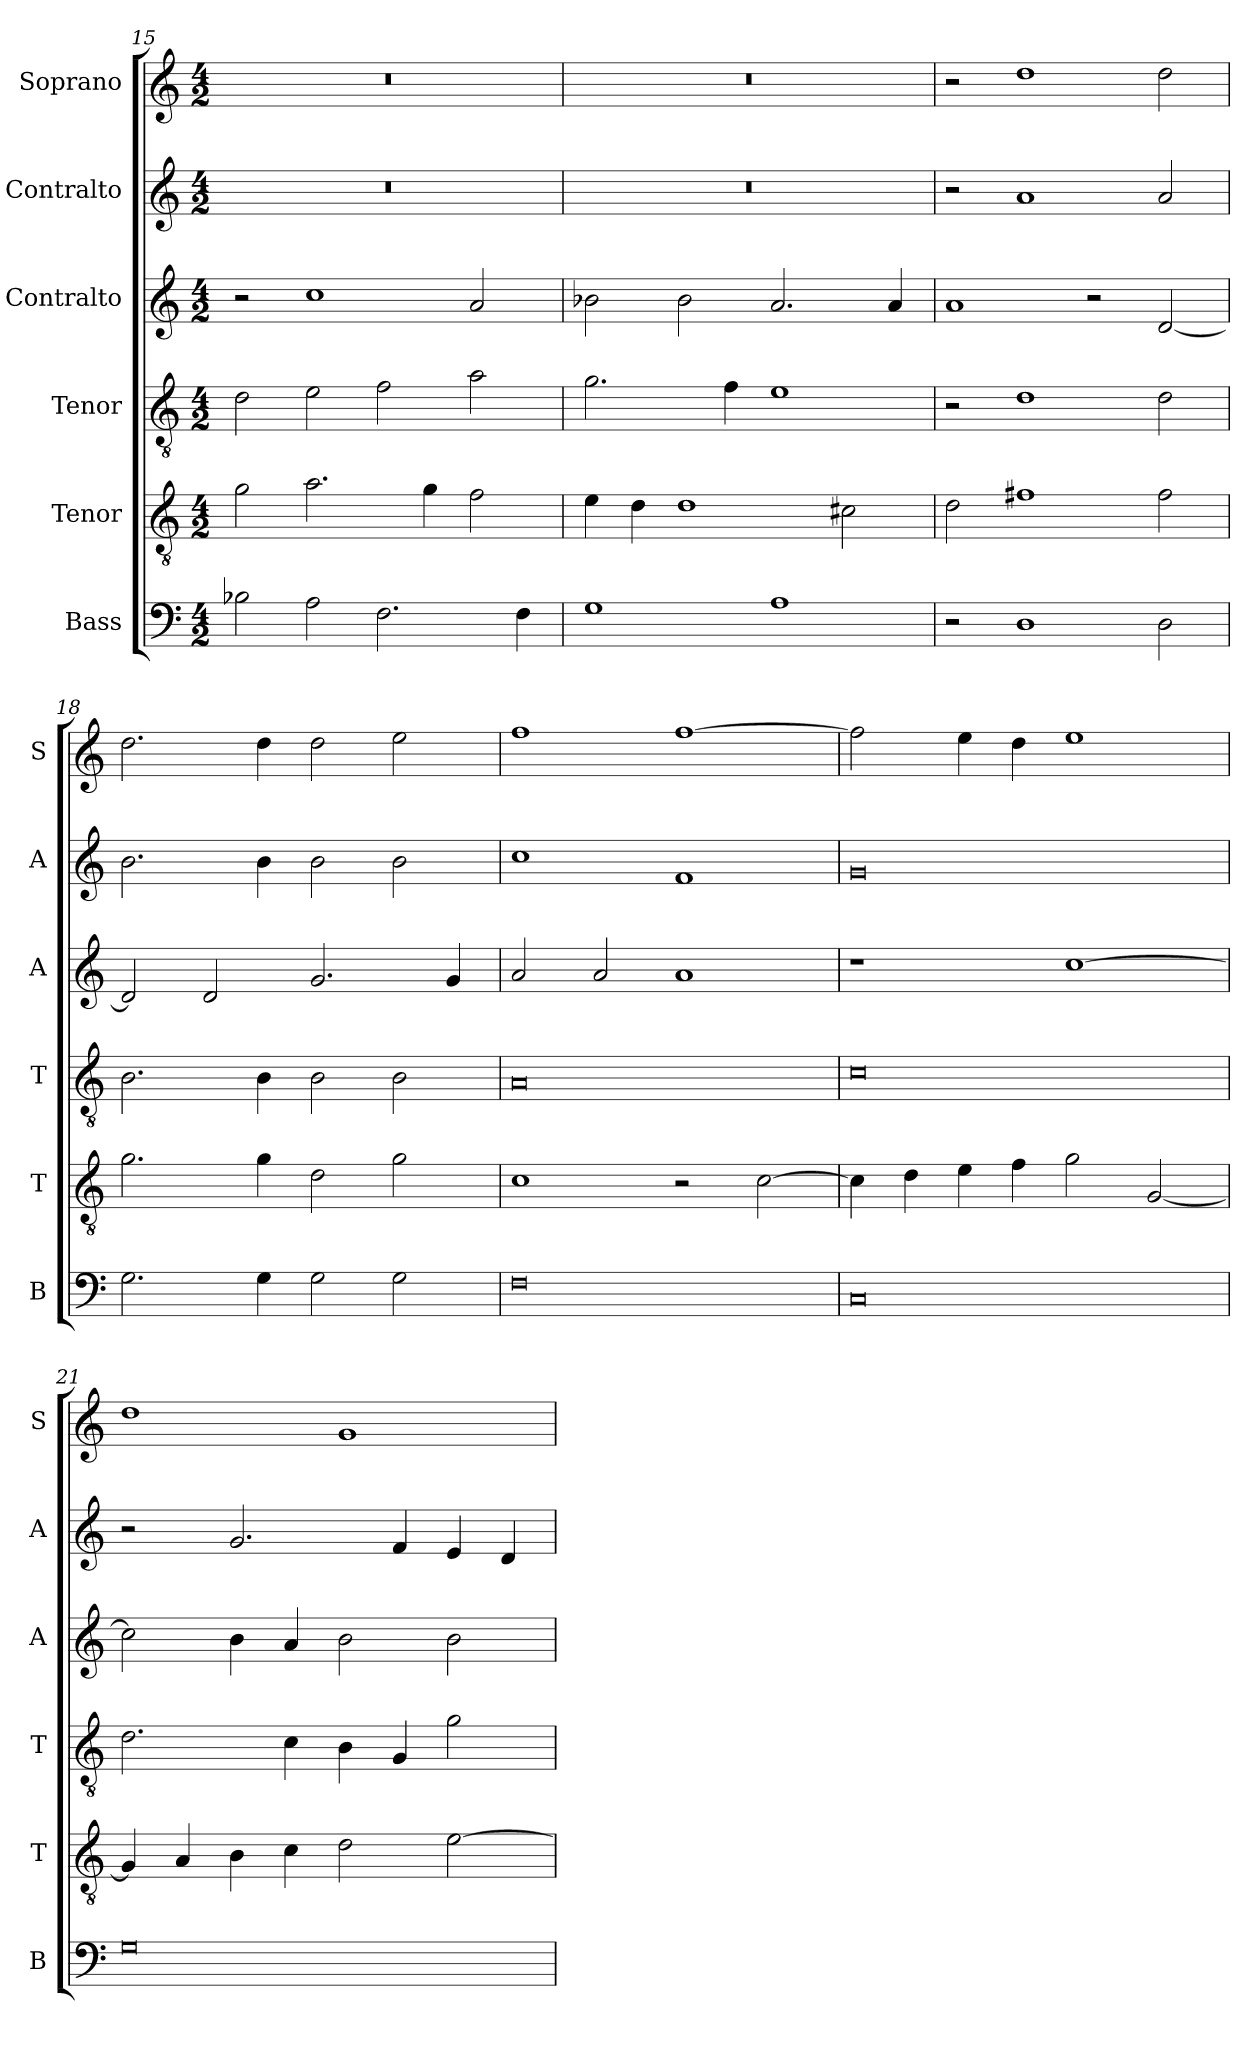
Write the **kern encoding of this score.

**kern	**kern	**kern	**kern	**kern	**kern
*part6	*part5	*part4	*part3	*part2	*part1
*staff6	*staff5	*staff4	*staff3	*staff2	*staff1
*I"Bass	*I"Tenor	*I"Tenor	*I"Contralto	*I"Contralto	*I"Soprano
*I'B	*I'T	*I'T	*I'A	*I'A	*I'S
*clefF4	*clefGv2	*clefGv2	*clefG2	*clefG2	*clefG2
*k[]	*k[]	*k[]	*k[]	*k[]	*k[]
*G:mix	*G:mix	*G:mix	*G:mix	*G:mix	*G:mix
*M4/2	*M4/2	*M4/2	*M4/2	*M4/2	*M4/2
=15	=15	=15	=15	=15	=15
2B-X	2g	2d	2r	0r	0r
2A	2.a	2e	1cc	.	.
2.F	.	2f	.	.	.
.	4g	.	.	.	.
.	2f	2a	2a	.	.
4F	.	.	.	.	.
=16	=16	=16	=16	=16	=16
1G	4e	2.g	2b-X	0r	0r
.	4d	.	.	.	.
.	1d	.	2b-	.	.
.	.	4f	.	.	.
1A	.	1e	2.a	.	.
.	2c#X	.	.	.	.
.	.	.	4a	.	.
=17	=17	=17	=17	=17	=17
2r	2d	2r	1a	2r	2r
1D	1f#X	1d	.	1a	1dd
.	.	.	2r	.	.
2D	2f#	2d	[2d	2a	2dd
=18	=18	=18	=18	=18	=18
2.G	2.g	2.B	2d]	2.b	2.dd
.	.	.	2d	.	.
4G	4g	4B	.	4b	4dd
2G	2d	2B	2.g	2b	2dd
2G	2g	2B	.	2b	2ee
.	.	.	4g	.	.
=19	=19	=19	=19	=19	=19
0F	1c	0A	2a	1cc	1ff
.	.	.	2a	.	.
.	2r	.	1a	1f	[1ff
.	[2c	.	.	.	.
=20	=20	=20	=20	=20	=20
0C	4c]	0c	1r	0g	2ff]
.	4d	.	.	.	.
.	4e	.	.	.	4ee
.	4f	.	.	.	4dd
.	2g	.	[1cc	.	1ee
.	[2G	.	.	.	.
=21	=21	=21	=21	=21	=21
0G	4G]	2.d	2cc]	2r	1dd
.	4A	.	.	.	.
.	4B	.	4b	2.g	.
.	4c	4c	4a	.	.
.	2d	4B	2b	.	1g
.	.	4G	.	4f	.
.	[2e	2g	2b	4e	.
.	.	.	.	4d	.
=	=	=	=	=	=
*-	*-	*-	*-	*-	*-
